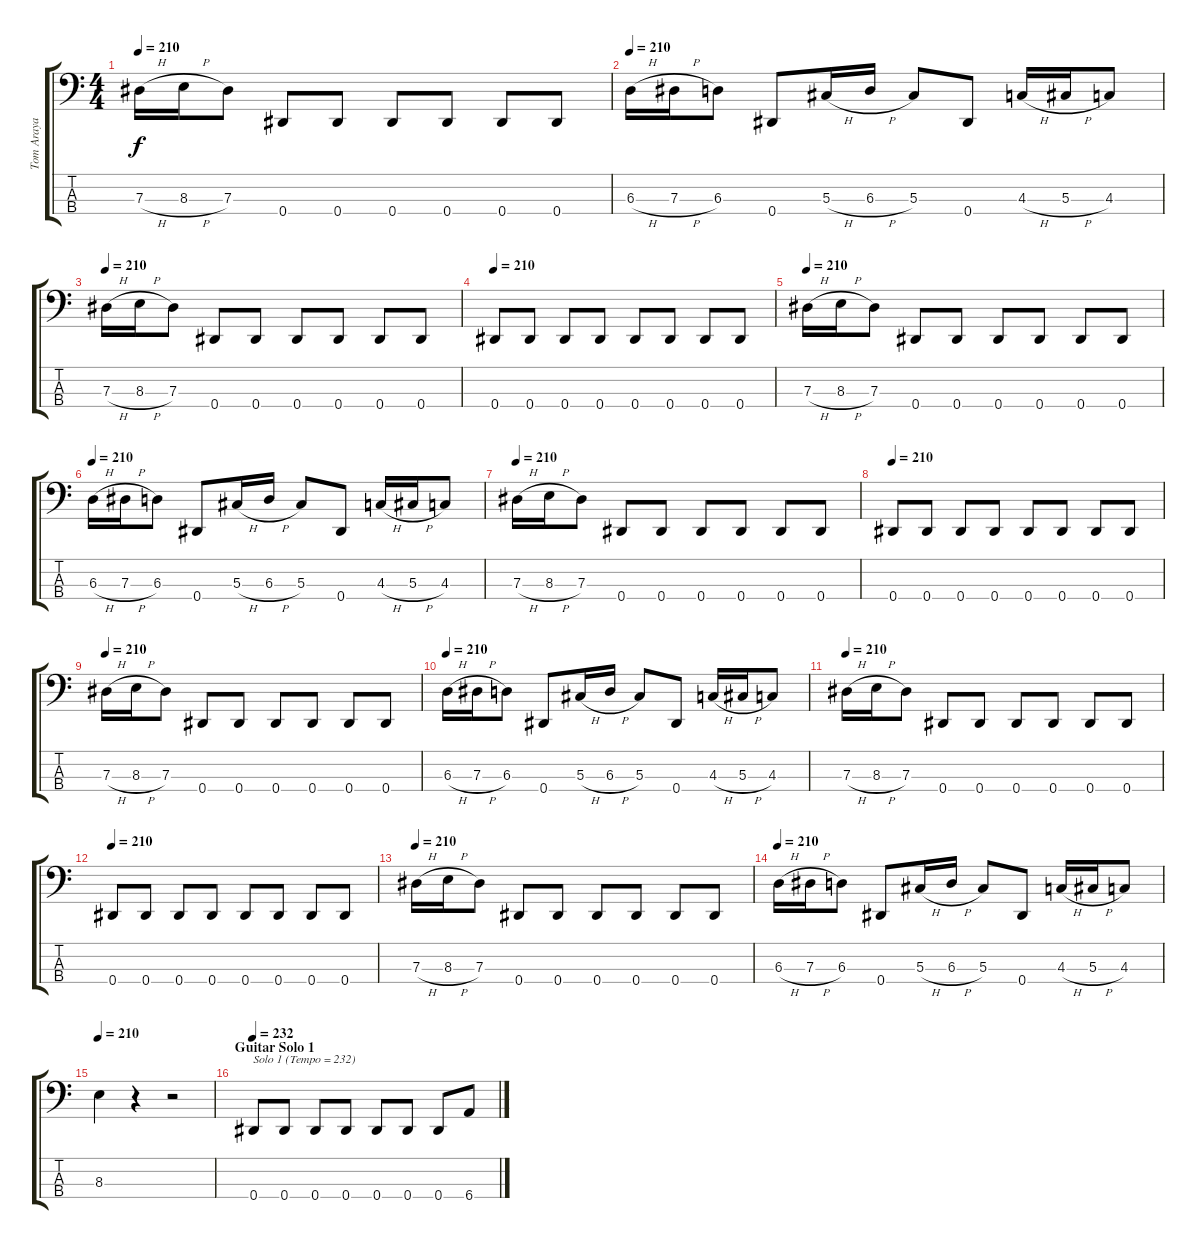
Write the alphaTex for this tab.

\track ("Tom Araya" "Tom Araya") {instrument electricbassfinger}
\staff {score tabs}
\tuning (Gb2 Db2 Ab1 Eb1) {hide}
\ts (4 4)
\tempo 210
\clef f4
\ks c
7.3{h}.16{dy f} 8.3{h}.16 7.3.8 0.4.8 0.4.8 0.4.8 0.4.8 0.4.8 0.4.8 |
\tempo 210
6.3{h}.16 7.3{h}.16 6.3.8 0.4.8 5.3{h}.16 6.3{h}.16 5.3.8 0.4.8 4.3{h}.16 5.3{h}.16 4.3.8 |
\tempo 210
7.3{h}.16 8.3{h}.16 7.3.8 0.4.8 0.4.8 0.4.8 0.4.8 0.4.8 0.4.8 |
\tempo 210
0.4.8 0.4.8 0.4.8 0.4.8 0.4.8 0.4.8 0.4.8 0.4.8 |
\tempo 210
7.3{h}.16 8.3{h}.16 7.3.8 0.4.8 0.4.8 0.4.8 0.4.8 0.4.8 0.4.8 |
\tempo 210
6.3{h}.16 7.3{h}.16 6.3.8 0.4.8 5.3{h}.16 6.3{h}.16 5.3.8 0.4.8 4.3{h}.16 5.3{h}.16 4.3.8 |
\tempo 210
7.3{h}.16 8.3{h}.16 7.3.8 0.4.8 0.4.8 0.4.8 0.4.8 0.4.8 0.4.8 |
\tempo 210
0.4.8 0.4.8 0.4.8 0.4.8 0.4.8 0.4.8 0.4.8 0.4.8 |
\tempo 210
7.3{h}.16 8.3{h}.16 7.3.8 0.4.8 0.4.8 0.4.8 0.4.8 0.4.8 0.4.8 |
\tempo 210
6.3{h}.16 7.3{h}.16 6.3.8 0.4.8 5.3{h}.16 6.3{h}.16 5.3.8 0.4.8 4.3{h}.16 5.3{h}.16 4.3.8 |
\tempo 210
7.3{h}.16 8.3{h}.16 7.3.8 0.4.8 0.4.8 0.4.8 0.4.8 0.4.8 0.4.8 |
\tempo 210
0.4.8 0.4.8 0.4.8 0.4.8 0.4.8 0.4.8 0.4.8 0.4.8 |
\tempo 210
7.3{h}.16 8.3{h}.16 7.3.8 0.4.8 0.4.8 0.4.8 0.4.8 0.4.8 0.4.8 |
\tempo 210
6.3{h}.16 7.3{h}.16 6.3.8 0.4.8 5.3{h}.16 6.3{h}.16 5.3.8 0.4.8 4.3{h}.16 5.3{h}.16 4.3.8 |
\tempo 210
8.3.4 r.4 r.2 |
\section ("" "Guitar Solo 1")
\tempo 232
0.4.8{txt "Solo 1 (Tempo = 232)"} 0.4.8 0.4.8 0.4.8 0.4.8 0.4.8 0.4.8 6.4.8
